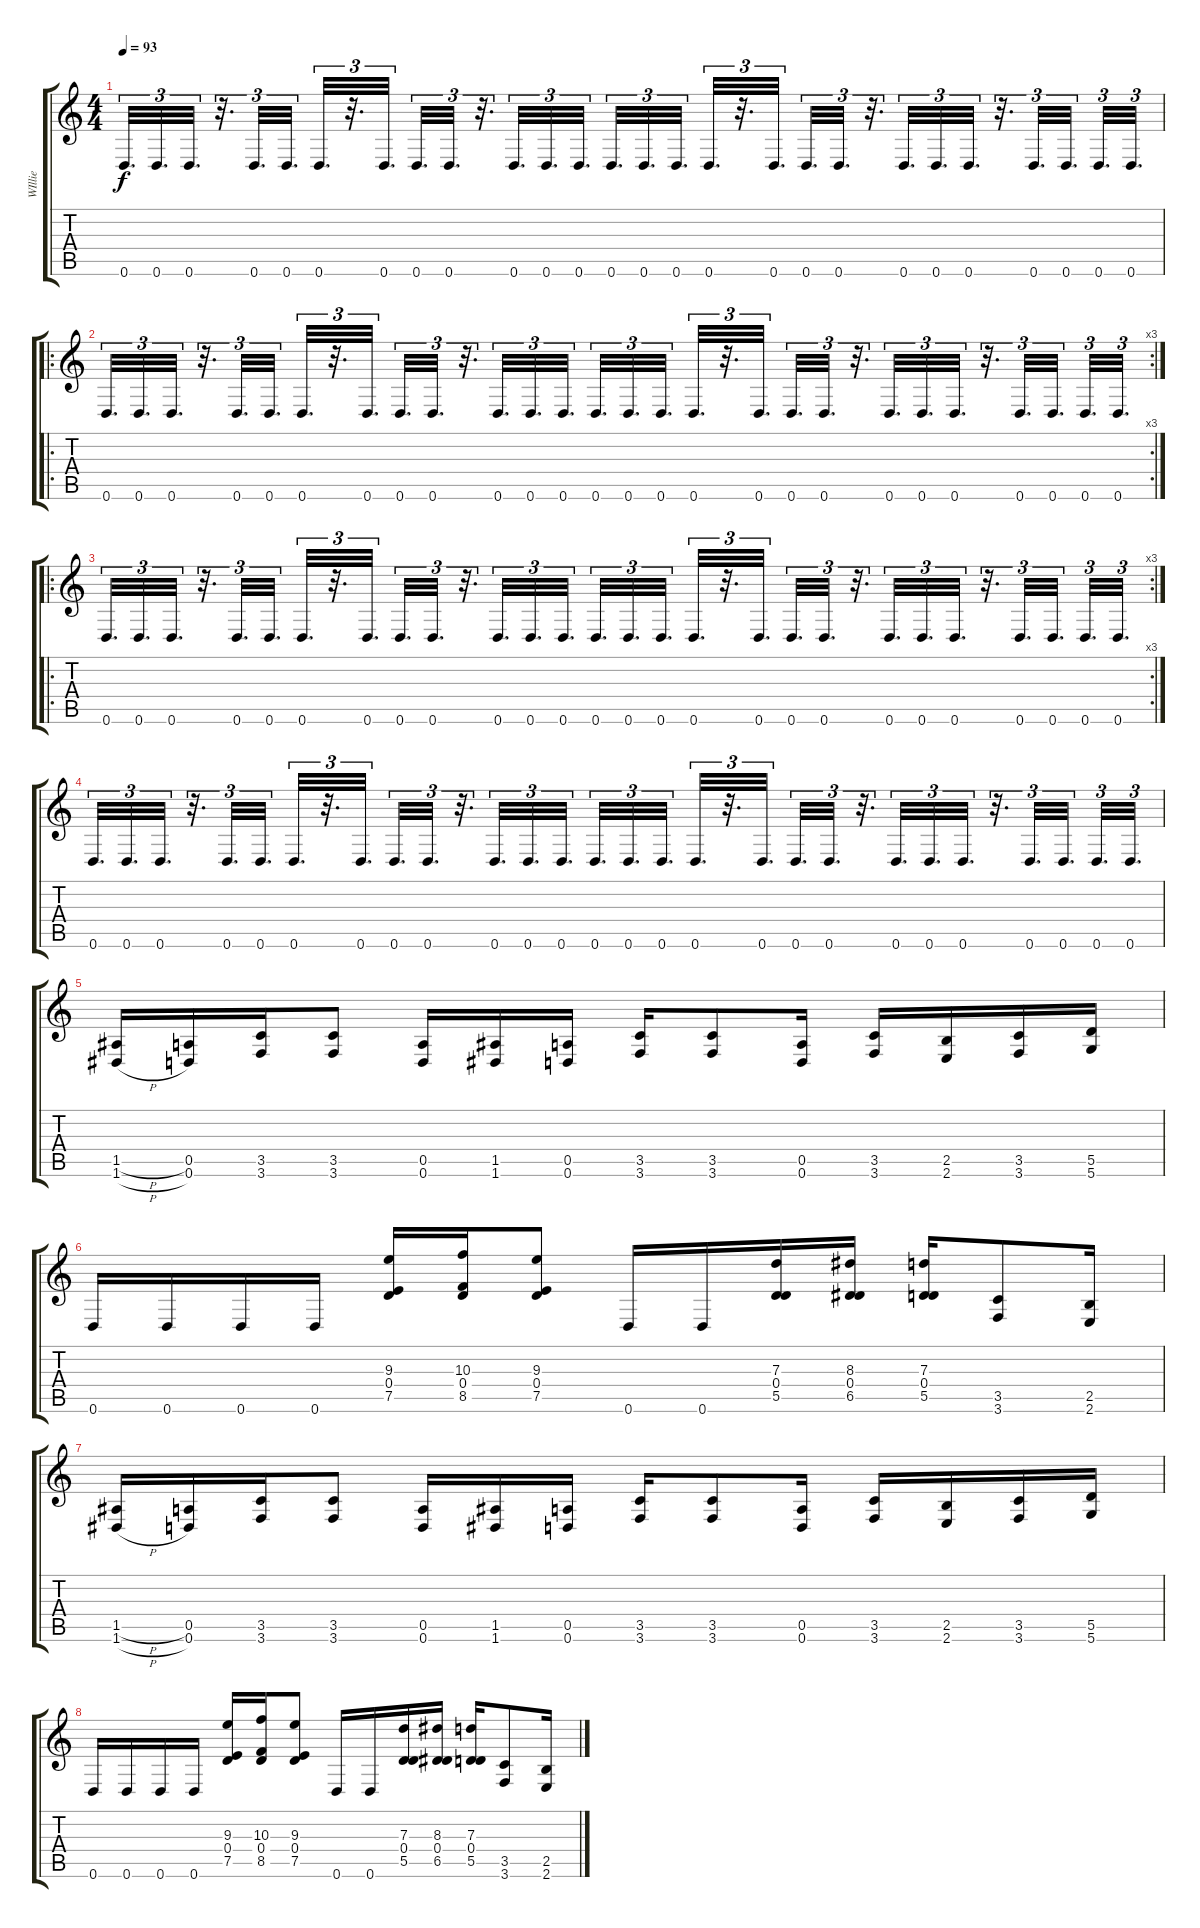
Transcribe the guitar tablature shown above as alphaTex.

\track ("WIllie" "WIllie") {solo instrument distortionguitar}
\staff {score tabs}
\tuning (E4 B3 G3 D3 A2 D2) {hide}
\ts (4 4)
\tempo 93
\clef g2
\ks c
0.6.32{d tu (3 2) dy f} 0.6.32{d tu (3 2)} 0.6.32{d tu (3 2)} r.32{d tu (3 2)} 0.6.32{d tu (3 2)} 0.6.32{d tu (3 2)} 0.6.32{d tu (3 2)} r.32{d tu (3 2)} 0.6.32{d tu (3 2)} 0.6.32{d tu (3 2)} 0.6.32{d tu (3 2)} r.32{d tu (3 2)} 0.6.32{d tu (3 2)} 0.6.32{d tu (3 2)} 0.6.32{d tu (3 2)} 0.6.32{d tu (3 2)} 0.6.32{d tu (3 2)} 0.6.32{d tu (3 2)} 0.6.32{d tu (3 2)} r.32{d tu (3 2)} 0.6.32{d tu (3 2)} 0.6.32{d tu (3 2)} 0.6.32{d tu (3 2)} r.32{d tu (3 2)} 0.6.32{d tu (3 2)} 0.6.32{d tu (3 2)} 0.6.32{d tu (3 2)} r.32{d tu (3 2)} 0.6.32{d tu (3 2)} 0.6.32{d tu (3 2)} 0.6.32{d tu (3 2)} 0.6.32{d tu (3 2)} |
\ro
\rc 3
0.6.32{d tu (3 2)} 0.6.32{d tu (3 2)} 0.6.32{d tu (3 2)} r.32{d tu (3 2)} 0.6.32{d tu (3 2)} 0.6.32{d tu (3 2)} 0.6.32{d tu (3 2)} r.32{d tu (3 2)} 0.6.32{d tu (3 2)} 0.6.32{d tu (3 2)} 0.6.32{d tu (3 2)} r.32{d tu (3 2)} 0.6.32{d tu (3 2)} 0.6.32{d tu (3 2)} 0.6.32{d tu (3 2)} 0.6.32{d tu (3 2)} 0.6.32{d tu (3 2)} 0.6.32{d tu (3 2)} 0.6.32{d tu (3 2)} r.32{d tu (3 2)} 0.6.32{d tu (3 2)} 0.6.32{d tu (3 2)} 0.6.32{d tu (3 2)} r.32{d tu (3 2)} 0.6.32{d tu (3 2)} 0.6.32{d tu (3 2)} 0.6.32{d tu (3 2)} r.32{d tu (3 2)} 0.6.32{d tu (3 2)} 0.6.32{d tu (3 2)} 0.6.32{d tu (3 2)} 0.6.32{d tu (3 2)} |
\ro
\rc 3
0.6.32{d tu (3 2)} 0.6.32{d tu (3 2)} 0.6.32{d tu (3 2)} r.32{d tu (3 2)} 0.6.32{d tu (3 2)} 0.6.32{d tu (3 2)} 0.6.32{d tu (3 2)} r.32{d tu (3 2)} 0.6.32{d tu (3 2)} 0.6.32{d tu (3 2)} 0.6.32{d tu (3 2)} r.32{d tu (3 2)} 0.6.32{d tu (3 2)} 0.6.32{d tu (3 2)} 0.6.32{d tu (3 2)} 0.6.32{d tu (3 2)} 0.6.32{d tu (3 2)} 0.6.32{d tu (3 2)} 0.6.32{d tu (3 2)} r.32{d tu (3 2)} 0.6.32{d tu (3 2)} 0.6.32{d tu (3 2)} 0.6.32{d tu (3 2)} r.32{d tu (3 2)} 0.6.32{d tu (3 2)} 0.6.32{d tu (3 2)} 0.6.32{d tu (3 2)} r.32{d tu (3 2)} 0.6.32{d tu (3 2)} 0.6.32{d tu (3 2)} 0.6.32{d tu (3 2)} 0.6.32{d tu (3 2)} |
0.6.32{d tu (3 2)} 0.6.32{d tu (3 2)} 0.6.32{d tu (3 2)} r.32{d tu (3 2)} 0.6.32{d tu (3 2)} 0.6.32{d tu (3 2)} 0.6.32{d tu (3 2)} r.32{d tu (3 2)} 0.6.32{d tu (3 2)} 0.6.32{d tu (3 2)} 0.6.32{d tu (3 2)} r.32{d tu (3 2)} 0.6.32{d tu (3 2)} 0.6.32{d tu (3 2)} 0.6.32{d tu (3 2)} 0.6.32{d tu (3 2)} 0.6.32{d tu (3 2)} 0.6.32{d tu (3 2)} 0.6.32{d tu (3 2)} r.32{d tu (3 2)} 0.6.32{d tu (3 2)} 0.6.32{d tu (3 2)} 0.6.32{d tu (3 2)} r.32{d tu (3 2)} 0.6.32{d tu (3 2)} 0.6.32{d tu (3 2)} 0.6.32{d tu (3 2)} r.32{d tu (3 2)} 0.6.32{d tu (3 2)} 0.6.32{d tu (3 2)} 0.6.32{d tu (3 2)} 0.6.32{d tu (3 2)} |
(1.5{h} 1.6{h}).16 (0.5 0.6).16 (3.5 3.6).16 (3.5 3.6).8 (0.5 0.6).16 (1.5 1.6).16 (0.5 0.6).16 (3.5 3.6).16 (3.5 3.6).8 (0.5 0.6).16 (3.5 3.6).16 (2.5 2.6).16 (3.5 3.6).16 (5.5 5.6).16 |
0.6.16 0.6.16 0.6.16 0.6.16 (9.3 0.4 7.5).16 (10.3 0.4 8.5).16 (9.3 0.4 7.5).8 0.6.16 0.6.16 (7.3 0.4 5.5).16 (8.3 0.4 6.5).16 (7.3 0.4 5.5).16 (3.5 3.6).8 (2.5 2.6).16 |
(1.5{h} 1.6{h}).16 (0.5 0.6).16 (3.5 3.6).16 (3.5 3.6).8 (0.5 0.6).16 (1.5 1.6).16 (0.5 0.6).16 (3.5 3.6).16 (3.5 3.6).8 (0.5 0.6).16 (3.5 3.6).16 (2.5 2.6).16 (3.5 3.6).16 (5.5 5.6).16 |
0.6.16 0.6.16 0.6.16 0.6.16 (9.3 0.4 7.5).16 (10.3 0.4 8.5).16 (9.3 0.4 7.5).8 0.6.16 0.6.16 (7.3 0.4 5.5).16 (8.3 0.4 6.5).16 (7.3 0.4 5.5).16 (3.5 3.6).8 (2.5 2.6).16
